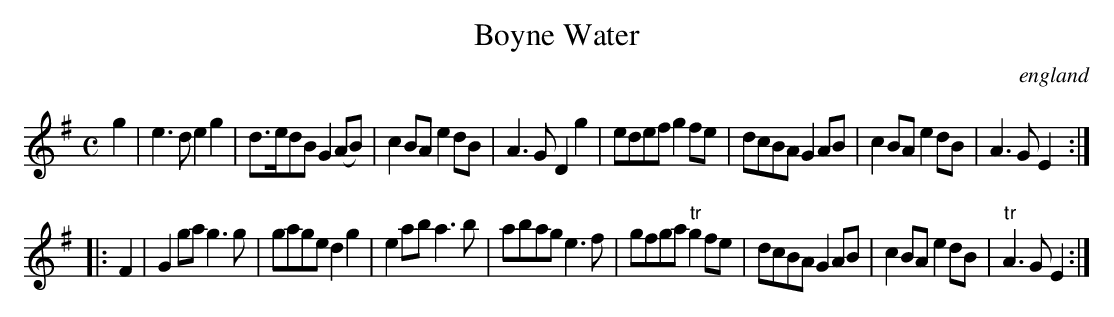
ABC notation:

X:1
T:Boyne Water
O:england
M:C
K:Em
g2|\
e3d e2g2| d>edB G2(AB)| c2BA e2dB| A3G D2g2|\
edef g2fe| dcBA G2AB| c2BA e2dB| A3G E2::
F2|\
G2ga g3g| gage d2g2| e2 ab a3b| abag e3f|\
gfga "tr"g2 fe| dcBA G2AB| c2BA e2dB| "tr"A3G E2:|
